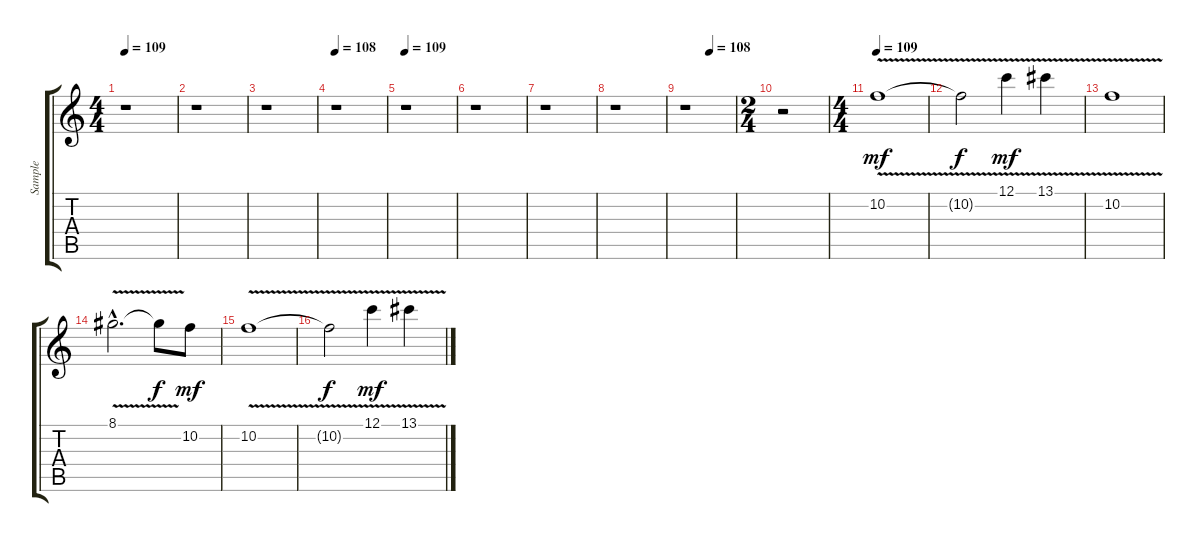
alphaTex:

\track ("Sample" "Sample") {instrument lead6voice}
\staff {score tabs}
\tuning (C5 G4 Eb3 Bb2 F2 C2) {hide}
\ts (4 4)
\tempo 109
\clef g2
\ks c
r.1{dy f} |
r.1 |
r.1 |
\tempo 108
r.1 |
\tempo 109
r.1 |
r.1 |
r.1 |
r.1 |
\tempo (108 0.5)
r.1 |
\ts (2 4)
r.2 |
\ts (4 4)
\tempo 109
10.2{v}.1{dy mf volume 14 balance 8 instrument lead6voice} |
10.2{t}.2{dy f} 12.1{v}.4{dy mf} 13.1{v}.4 |
10.2{v}.1 |
8.1{v hac}.2{d} 8.1{t}.8{dy f} 10.2.8{dy mf} |
10.2{v}.1 |
10.2{t}.2{dy f} 12.1{v}.4{dy mf} 13.1{v}.4
